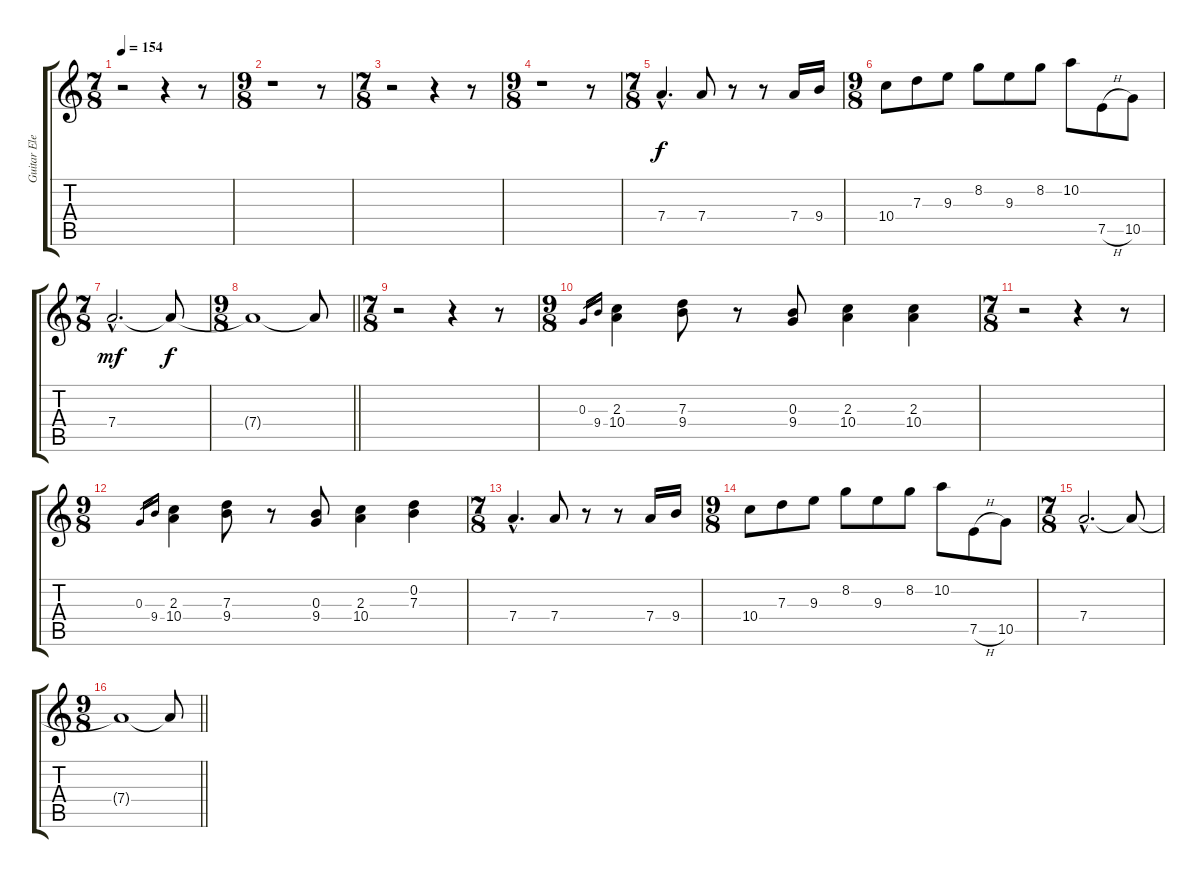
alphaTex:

\track ("Guitar Elec. 1" "Guitar Ele") {instrument electricguitarjazz}
\staff {score tabs}
\tuning (E4 B3 G3 D3 A2 E2) {hide}
\ts (7 8)
\tempo 154
\clef g2
\ks c
r.2{dy f} r.4 r.8 |
\ts (9 8)
r.1 r.8 |
\ts (7 8)
r.2 r.4 r.8 |
\ts (9 8)
r.1 r.8 |
\ts (7 8)
7.4{hac}.4{d} 7.4.8 r.8 r.8 7.4.16 9.4.16 |
\ts (9 8)
10.4.8 7.3.8 9.3.8 8.2.8 9.3.8 8.2.8 10.2.8 7.5{h}.8 10.5.8 |
\ts (7 8)
7.4{hac}.2{d dy mf} 7.4{t}.8{dy f} |
\ts (9 8)
\barLineRight lightlight
7.4{t}.1 7.4{t}.8 |
\ts (7 8)
r.2 r.4 r.8 |
\ts (9 8)
0.3.16{gr} 9.4.16{gr} (2.3 10.4).4 (7.3 9.4).8 r.8 (0.3 9.4).8 (2.3 10.4).4 (2.3 10.4).4 |
\ts (7 8)
r.2 r.4 r.8 |
\ts (9 8)
0.3.16{gr} 9.4.16{gr} (2.3 10.4).4 (7.3 9.4).8 r.8 (0.3 9.4).8 (2.3 10.4).4 (0.2 7.3).4 |
\ts (7 8)
7.4{hac}.4{d} 7.4.8 r.8 r.8 7.4.16 9.4.16 |
\ts (9 8)
10.4.8 7.3.8 9.3.8 8.2.8 9.3.8 8.2.8 10.2.8 7.5{h}.8 10.5.8 |
\ts (7 8)
7.4{hac}.2{d} 7.4{t}.8 |
\ts (9 8)
\barLineRight lightlight
7.4{t}.1 7.4{t}.8
